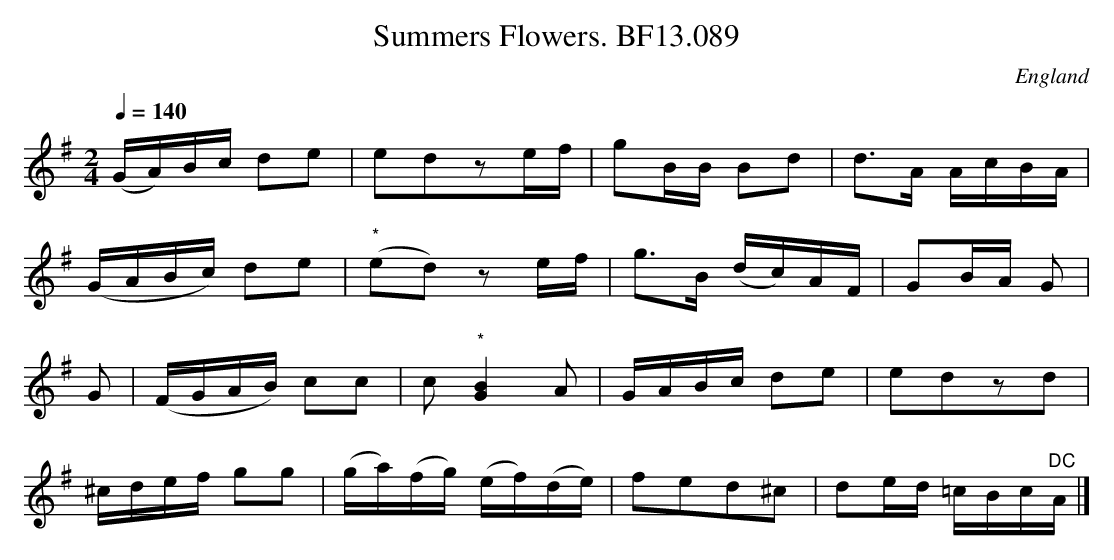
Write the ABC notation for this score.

X:1
T:Summers Flowers. BF13.089
M:2/4
L:1/8
Q:1/4=140
O:England
notC:"by Bishop"
K:G major
(G/A/)B/c/ de|e-dze/f/2|gB/2B/2 Bd|d>A A/2c/2B/2A/2|!
(G/2A/2B/2c/2) de|"^*"(ed)  ze/2f/2|g>B (d/2c/2)A/2F/2|GB/2A/2 G|!
G|(F/2G/2A/2B/2) cc|c"^*"[G2B2]A|G/2A/2B/2c/2 de|edzd|!
^c/2d/2e/2f/2 gg|(g/2a/2)(f/2g/2) (e/2f/2)(d/2e/2)|\
fed^c|de/2d/2 =c/2B/2c/2"^DC"A/2|]
